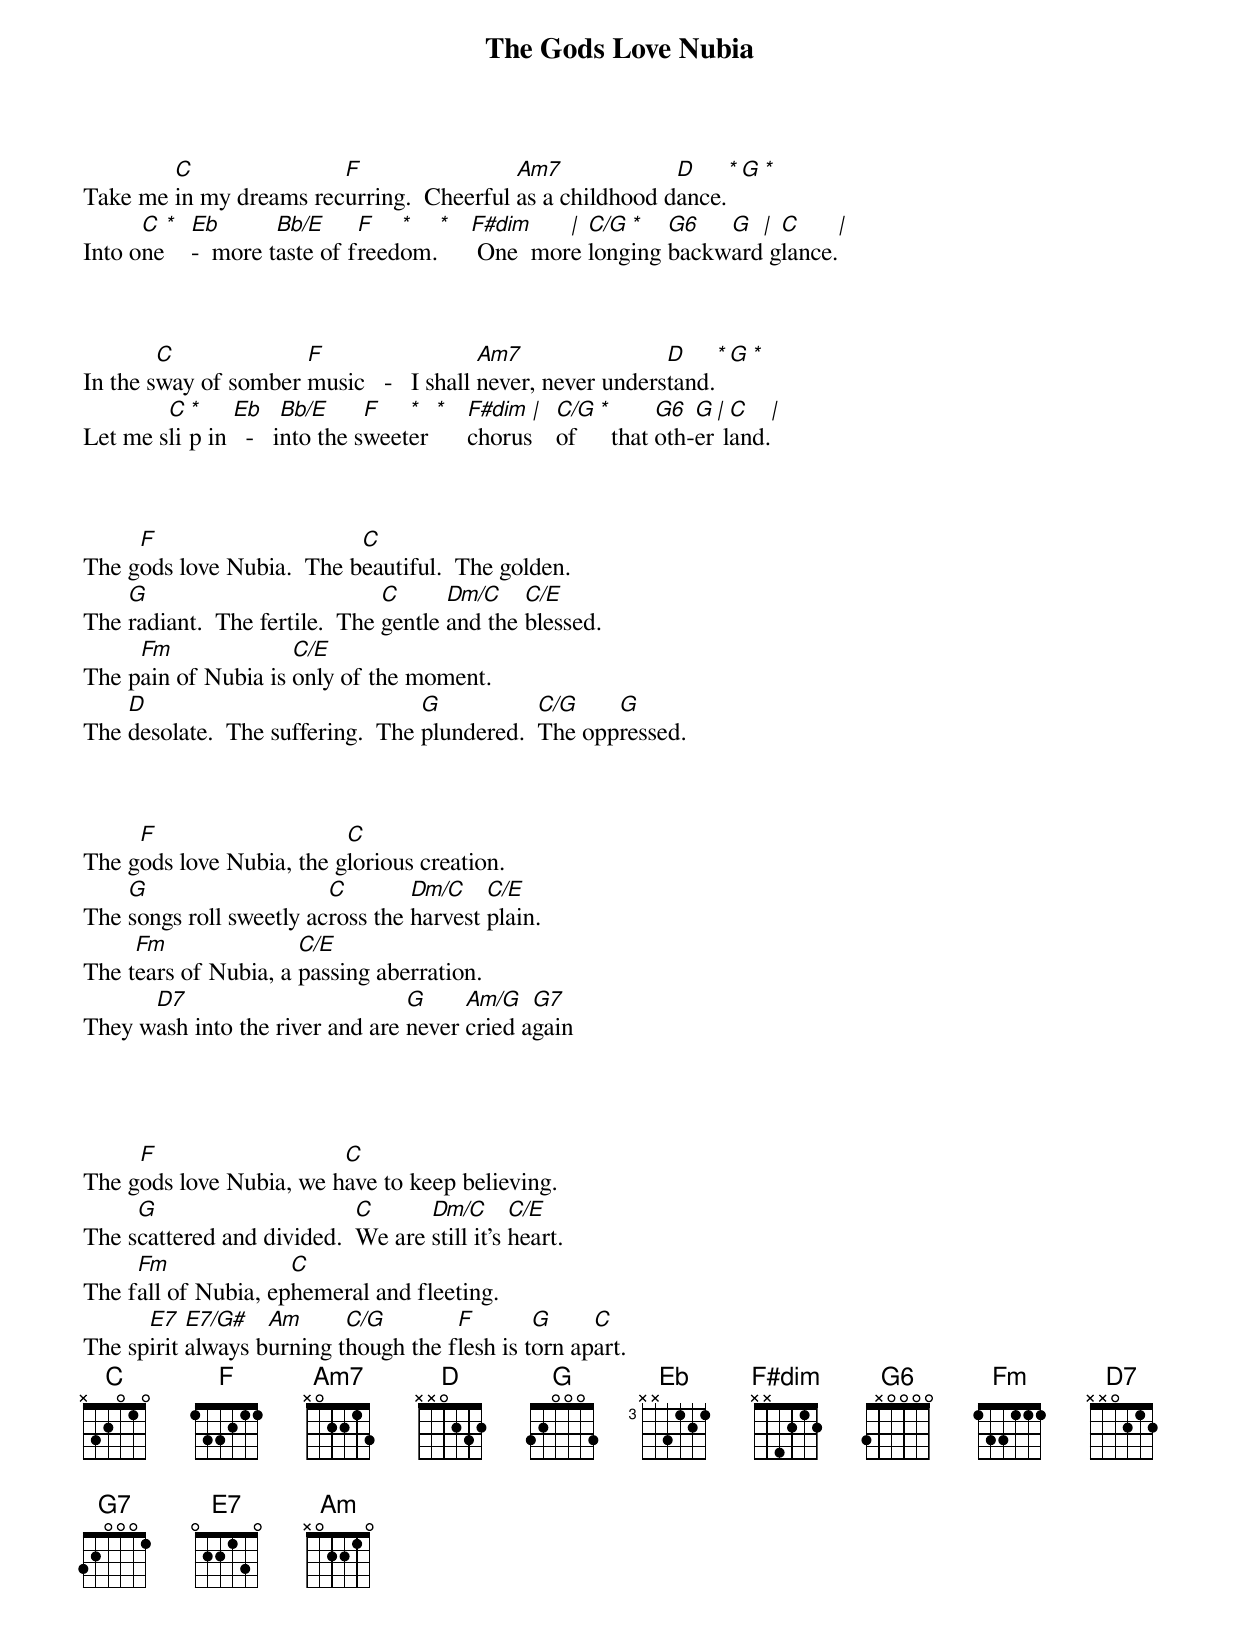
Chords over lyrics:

The Gods Love Nubia
{Words and Music by Elton John & Tim Rice}


        C               F                 Am7             D    *    G   *
Take me in my dreams recurring.  Cheerful as a childhood dance.
      C * Eb       Bb/E     F   *  *  F#dim    | C/G *   G6   G  | C     |
Into one  -  more taste of freedom.    One  more longing backward glance.



        C             F                   Am7                D    *    G   *
In the sway of somber music   -   I shall never, never understand.
        C *    Eb     Bb/E     F   *  *  F#dim | C/G *      G6  G | C     |
Let me slip in   -   into the sweeter    chorus  of    that oth-er land.



     F                     C
The gods love Nubia.  The beautiful.  The golden.
    G                           C      Dm/C    C/E
The radiant.  The fertile.  The gentle and the blessed.
     Fm              C/E
The pain of Nubia is only of the moment.
    D                              G           C/G    G
The desolate.  The suffering.  The plundered.  The oppressed.



     F                    C
The gods love Nubia, the glorious creation.
    G                    C        Dm/C    C/E
The songs roll sweetly across the harvest plain.
     Fm               C/E
The tears of Nubia, a passing aberration.
      D7                         G     Am/G   G7
They wash into the river and are never cried again




     F                   C
The gods love Nubia, we have to keep believing.
     G                      C      Dm/C       C/E
The scattered and divided.  We are still it's heart.
     Fm              C
The fall of Nubia, ephemeral and fleeting.
      E7   E7/G#   Am      C/G        F        G     C
The spirit always burning though the flesh is torn apart.
